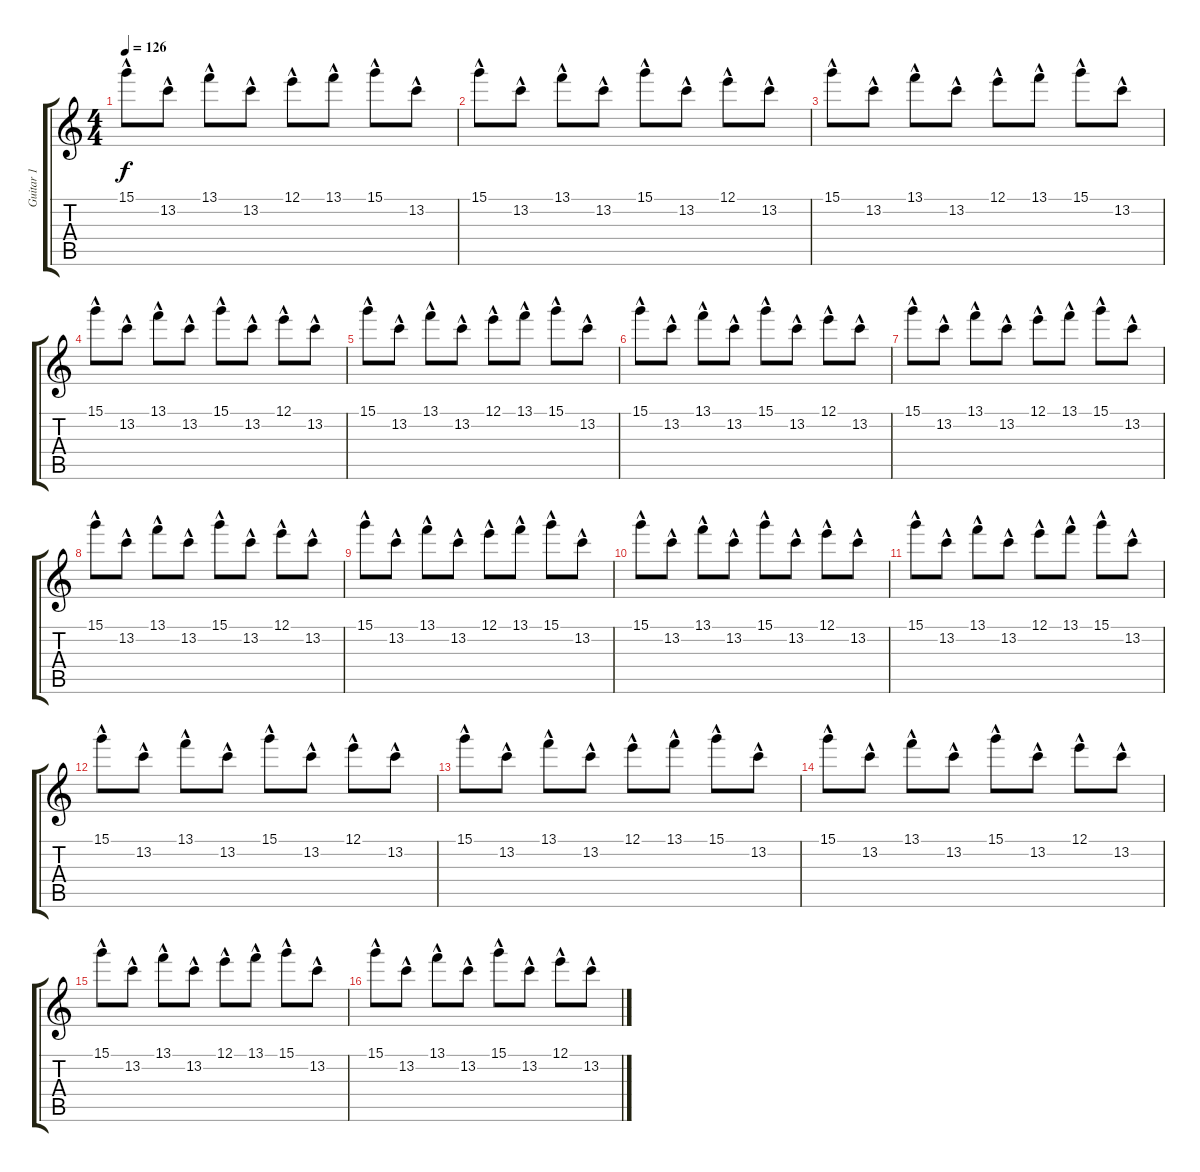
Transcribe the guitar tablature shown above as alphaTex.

\track ("Guitar 1" "Guitar 1") {instrument electricguitarjazz}
\staff {score tabs}
\tuning (E4 B3 G3 D3 A2 E2) {hide}
\ts (4 4)
\tempo 126
\clef g2
\ks c
15.1{hac}.8{dy f} 13.2{hac}.8 13.1{hac}.8 13.2{hac}.8 12.1{hac}.8 13.1{hac}.8 15.1{hac}.8 13.2{hac}.8 |
15.1{hac}.8 13.2{hac}.8 13.1{hac}.8 13.2{hac}.8 15.1{hac}.8 13.2{hac}.8 12.1{hac}.8 13.2{hac}.8 |
15.1{hac}.8 13.2{hac}.8 13.1{hac}.8 13.2{hac}.8 12.1{hac}.8 13.1{hac}.8 15.1{hac}.8 13.2{hac}.8 |
15.1{hac}.8 13.2{hac}.8 13.1{hac}.8 13.2{hac}.8 15.1{hac}.8 13.2{hac}.8 12.1{hac}.8 13.2{hac}.8 |
15.1{hac}.8 13.2{hac}.8 13.1{hac}.8 13.2{hac}.8 12.1{hac}.8 13.1{hac}.8 15.1{hac}.8 13.2{hac}.8 |
15.1{hac}.8 13.2{hac}.8 13.1{hac}.8 13.2{hac}.8 15.1{hac}.8 13.2{hac}.8 12.1{hac}.8 13.2{hac}.8 |
15.1{hac}.8 13.2{hac}.8 13.1{hac}.8 13.2{hac}.8 12.1{hac}.8 13.1{hac}.8 15.1{hac}.8 13.2{hac}.8 |
15.1{hac}.8 13.2{hac}.8 13.1{hac}.8 13.2{hac}.8 15.1{hac}.8 13.2{hac}.8 12.1{hac}.8 13.2{hac}.8 |
15.1{hac}.8 13.2{hac}.8 13.1{hac}.8 13.2{hac}.8 12.1{hac}.8 13.1{hac}.8 15.1{hac}.8 13.2{hac}.8 |
15.1{hac}.8 13.2{hac}.8 13.1{hac}.8 13.2{hac}.8 15.1{hac}.8 13.2{hac}.8 12.1{hac}.8 13.2{hac}.8 |
15.1{hac}.8 13.2{hac}.8 13.1{hac}.8 13.2{hac}.8 12.1{hac}.8 13.1{hac}.8 15.1{hac}.8 13.2{hac}.8 |
15.1{hac}.8 13.2{hac}.8 13.1{hac}.8 13.2{hac}.8 15.1{hac}.8 13.2{hac}.8 12.1{hac}.8 13.2{hac}.8 |
15.1{hac}.8 13.2{hac}.8 13.1{hac}.8 13.2{hac}.8 12.1{hac}.8 13.1{hac}.8 15.1{hac}.8 13.2{hac}.8 |
15.1{hac}.8 13.2{hac}.8 13.1{hac}.8 13.2{hac}.8 15.1{hac}.8 13.2{hac}.8 12.1{hac}.8 13.2{hac}.8 |
15.1{hac}.8 13.2{hac}.8 13.1{hac}.8 13.2{hac}.8 12.1{hac}.8 13.1{hac}.8 15.1{hac}.8 13.2{hac}.8 |
15.1{hac}.8 13.2{hac}.8 13.1{hac}.8 13.2{hac}.8 15.1{hac}.8 13.2{hac}.8 12.1{hac}.8 13.2{hac}.8
